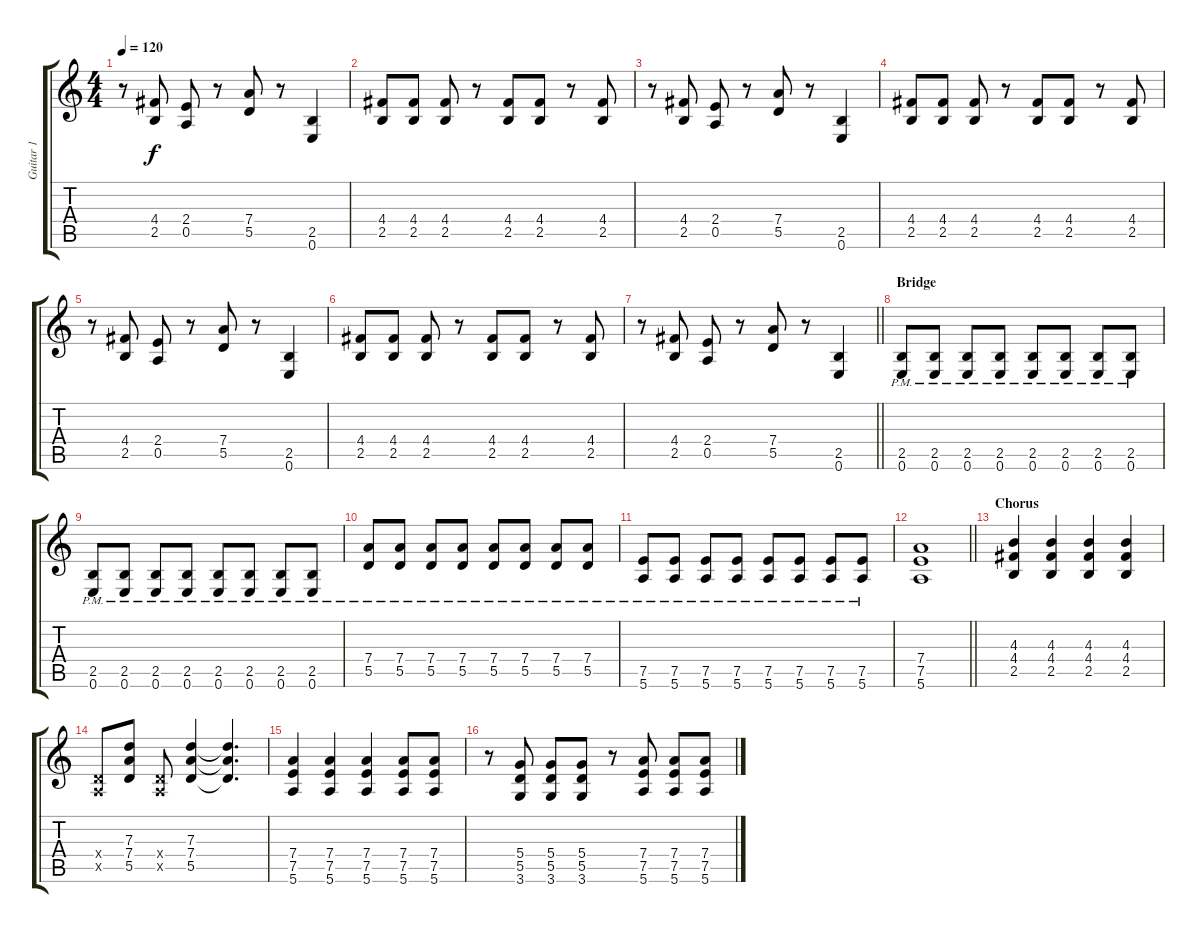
\track ("Guitar 1" "Guitar 1") {instrument distortionguitar}
\staff {score tabs}
\tuning (E4 B3 G3 D3 A2 E2) {hide}
\ts (4 4)
\tempo 120
\clef g2
\ks c
r.8{dy f} (4.4 2.5).8 (2.4 0.5).8 r.8 (7.4 5.5).8 r.8 (2.5 0.6).4 |
(4.4 2.5).8 (4.4 2.5).8 (4.4 2.5).8 r.8 (4.4 2.5).8 (4.4 2.5).8 r.8 (4.4 2.5).8 |
r.8 (4.4 2.5).8 (2.4 0.5).8 r.8 (7.4 5.5).8 r.8 (2.5 0.6).4 |
(4.4 2.5).8 (4.4 2.5).8 (4.4 2.5).8 r.8 (4.4 2.5).8 (4.4 2.5).8 r.8 (4.4 2.5).8 |
r.8 (4.4 2.5).8 (2.4 0.5).8 r.8 (7.4 5.5).8 r.8 (2.5 0.6).4 |
(4.4 2.5).8 (4.4 2.5).8 (4.4 2.5).8 r.8 (4.4 2.5).8 (4.4 2.5).8 r.8 (4.4 2.5).8 |
\barLineRight lightlight
r.8 (4.4 2.5).8 (2.4 0.5).8 r.8 (7.4 5.5).8 r.8 (2.5 0.6).4 |
\section ("" "Bridge")
(2.5{pm} 0.6{pm}).8 (2.5{pm} 0.6{pm}).8 (2.5{pm} 0.6{pm}).8 (2.5{pm} 0.6{pm}).8 (2.5{pm} 0.6{pm}).8 (2.5{pm} 0.6{pm}).8 (2.5{pm} 0.6{pm}).8 (2.5{pm} 0.6{pm}).8 |
(2.5{pm} 0.6{pm}).8 (2.5{pm} 0.6{pm}).8 (2.5{pm} 0.6{pm}).8 (2.5{pm} 0.6{pm}).8 (2.5{pm} 0.6{pm}).8 (2.5{pm} 0.6{pm}).8 (2.5{pm} 0.6{pm}).8 (2.5{pm} 0.6{pm}).8 |
(7.4{pm} 5.5{pm}).8 (7.4{pm} 5.5{pm}).8 (7.4{pm} 5.5{pm}).8 (7.4{pm} 5.5{pm}).8 (7.4{pm} 5.5{pm}).8 (7.4{pm} 5.5{pm}).8 (7.4{pm} 5.5{pm}).8 (7.4{pm} 5.5{pm}).8 |
(7.5{pm} 5.6{pm}).8 (7.5{pm} 5.6{pm}).8 (7.5{pm} 5.6{pm}).8 (7.5{pm} 5.6{pm}).8 (7.5{pm} 5.6{pm}).8 (7.5{pm} 5.6{pm}).8 (7.5{pm} 5.6{pm}).8 (7.5{pm} 5.6{pm}).8 |
\barLineRight lightlight
(7.4 7.5 5.6).1 |
\section ("" "Chorus")
(4.3 4.4 2.5).4 (4.3 4.4 2.5).4 (4.3 4.4 2.5).4 (4.3 4.4 2.5).4 |
(0.4{x} 0.5{x}).8 (7.3 7.4 5.5).8 (0.4{x} 0.5{x}).8 (7.3 7.4 5.5).4 (7.3{t} 7.4{t} 5.5{t}).4{d} |
(7.4 7.5 5.6).4 (7.4 7.5 5.6).4 (7.4 7.5 5.6).4 (7.4 7.5 5.6).8 (7.4 7.5 5.6).8 |
r.8 (5.4 5.5 3.6).8 (5.4 5.5 3.6).8 (5.4 5.5 3.6).8 r.8 (7.4 7.5 5.6).8 (7.4 7.5 5.6).8 (7.4 7.5 5.6).8
